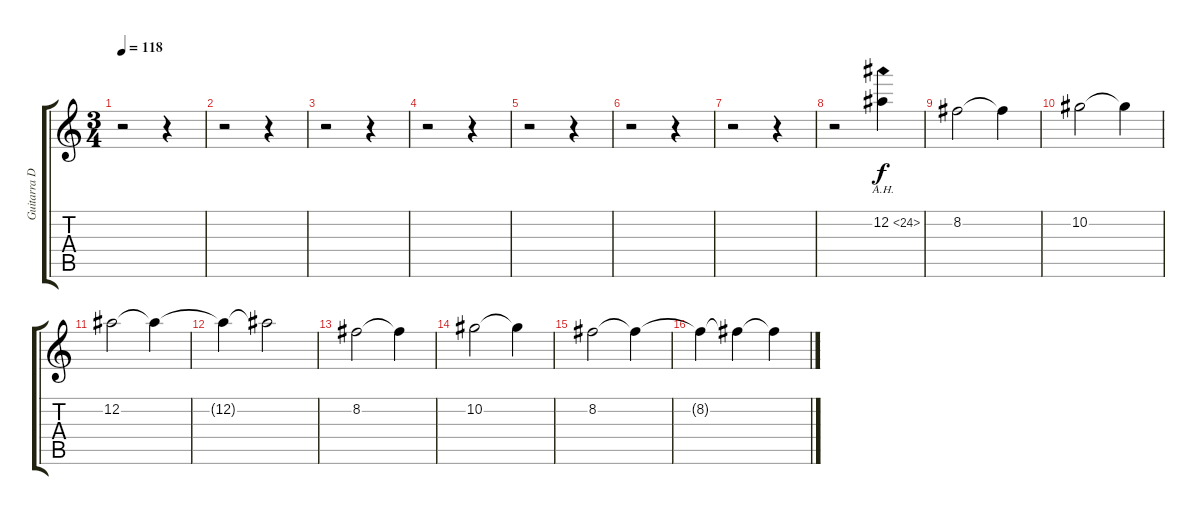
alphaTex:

\track ("Guitarra Dist." "Guitarra D") {instrument overdrivenguitar}
\staff {score tabs}
\tuning (Eb4 Bb3 Gb3 Db3 Ab2 Eb2) {hide}
\ts (3 4)
\tempo 118
\clef g2
\ks c
r.2{dy f instrument overdrivenguitar} r.4 |
r.2 r.4 |
r.2 r.4 |
r.2 r.4 |
r.2 r.4 |
r.2 r.4 |
r.2 r.4 |
r.2 12.2{ah 12}.4 |
8.2.2{volume 12} 8.2{t}.4 |
10.2.2 10.2{t}.4 |
12.2.2 12.2{t}.4 |
12.2{t}.4 12.2{t}.2 |
8.2.2 8.2{t}.4 |
10.2.2 10.2{t}.4 |
8.2.2 8.2{t}.4 |
8.2{t}.4 8.2{t}.4 8.2{t}.4
